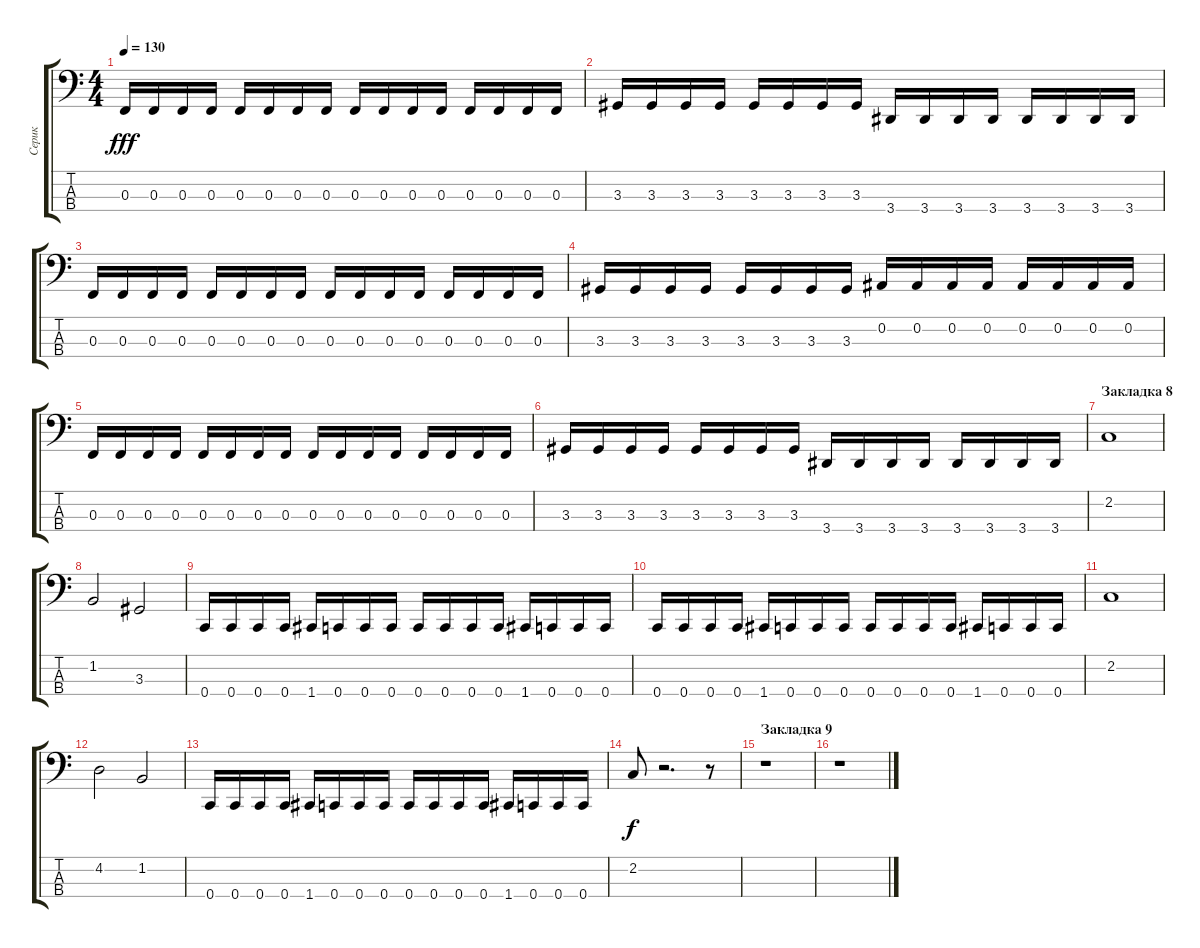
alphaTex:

\track ("Серик" "Серик") {instrument electricbassfinger}
\staff {score tabs}
\tuning (Eb2 Bb1 F1 C1) {hide}
\ts (4 4)
\tempo 130
\clef f4
\ks c
0.3.16{dy fff} 0.3.16 0.3.16 0.3.16 0.3.16 0.3.16 0.3.16 0.3.16 0.3.16 0.3.16 0.3.16 0.3.16 0.3.16 0.3.16 0.3.16 0.3.16 |
3.3.16 3.3.16 3.3.16 3.3.16 3.3.16 3.3.16 3.3.16 3.3.16 3.4.16 3.4.16 3.4.16 3.4.16 3.4.16 3.4.16 3.4.16 3.4.16 |
0.3.16 0.3.16 0.3.16 0.3.16 0.3.16 0.3.16 0.3.16 0.3.16 0.3.16 0.3.16 0.3.16 0.3.16 0.3.16 0.3.16 0.3.16 0.3.16 |
3.3.16 3.3.16 3.3.16 3.3.16 3.3.16 3.3.16 3.3.16 3.3.16 0.2.16 0.2.16 0.2.16 0.2.16 0.2.16 0.2.16 0.2.16 0.2.16 |
0.3.16 0.3.16 0.3.16 0.3.16 0.3.16 0.3.16 0.3.16 0.3.16 0.3.16 0.3.16 0.3.16 0.3.16 0.3.16 0.3.16 0.3.16 0.3.16 |
3.3.16 3.3.16 3.3.16 3.3.16 3.3.16 3.3.16 3.3.16 3.3.16 3.4.16 3.4.16 3.4.16 3.4.16 3.4.16 3.4.16 3.4.16 3.4.16 |
\section ("" "Закладка 8")
2.2.1 |
1.2.2 3.3.2 |
0.4.16 0.4.16 0.4.16 0.4.16 1.4.16 0.4.16 0.4.16 0.4.16 0.4.16 0.4.16 0.4.16 0.4.16 1.4.16 0.4.16 0.4.16 0.4.16 |
0.4.16 0.4.16 0.4.16 0.4.16 1.4.16 0.4.16 0.4.16 0.4.16 0.4.16 0.4.16 0.4.16 0.4.16 1.4.16 0.4.16 0.4.16 0.4.16 |
2.2.1 |
4.2.2 1.2.2 |
0.4.16 0.4.16 0.4.16 0.4.16 1.4.16 0.4.16 0.4.16 0.4.16 0.4.16 0.4.16 0.4.16 0.4.16 1.4.16 0.4.16 0.4.16 0.4.16 |
2.2.8{dy f} r.2{d} r.8 |
\section ("" "Закладка 9")
r.1 |
r.1
